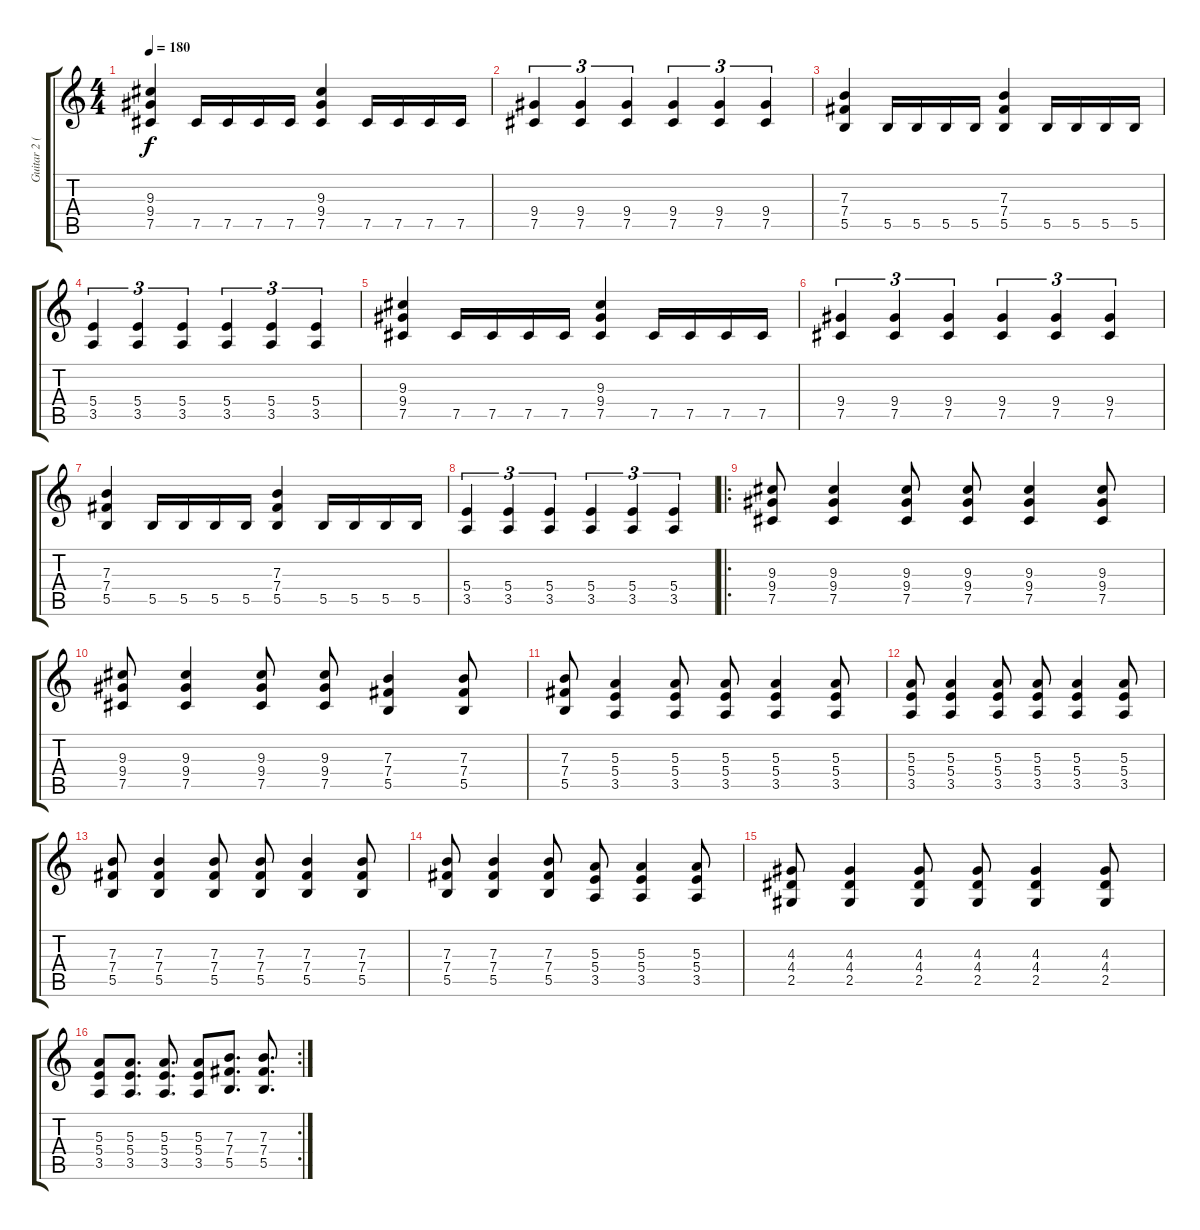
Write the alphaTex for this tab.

\track ("Guitar 2 (Rhythm)" "Guitar 2 (") {instrument distortionguitar}
\staff {score tabs}
\tuning (Db4 Ab3 E3 B2 Gb2 Db2) {hide}
\ts (4 4)
\tempo 180
\clef g2
\ks c
(9.3 9.4 7.5).4{dy f} 7.5.16 7.5.16 7.5.16 7.5.16 (9.3 9.4 7.5).4 7.5.16 7.5.16 7.5.16 7.5.16 |
(9.4 7.5).4{tu (3 2)} (9.4 7.5).4{tu (3 2)} (9.4 7.5).4{tu (3 2)} (9.4 7.5).4{tu (3 2)} (9.4 7.5).4{tu (3 2)} (9.4 7.5).4{tu (3 2)} |
(7.3 7.4 5.5).4 5.5.16 5.5.16 5.5.16 5.5.16 (7.3 7.4 5.5).4 5.5.16 5.5.16 5.5.16 5.5.16 |
(5.4 3.5).4{tu (3 2)} (5.4 3.5).4{tu (3 2)} (5.4 3.5).4{tu (3 2)} (5.4 3.5).4{tu (3 2)} (5.4 3.5).4{tu (3 2)} (5.4 3.5).4{tu (3 2)} |
(9.3 9.4 7.5).4 7.5.16 7.5.16 7.5.16 7.5.16 (9.3 9.4 7.5).4 7.5.16 7.5.16 7.5.16 7.5.16 |
(9.4 7.5).4{tu (3 2)} (9.4 7.5).4{tu (3 2)} (9.4 7.5).4{tu (3 2)} (9.4 7.5).4{tu (3 2)} (9.4 7.5).4{tu (3 2)} (9.4 7.5).4{tu (3 2)} |
(7.3 7.4 5.5).4 5.5.16 5.5.16 5.5.16 5.5.16 (7.3 7.4 5.5).4 5.5.16 5.5.16 5.5.16 5.5.16 |
(5.4 3.5).4{tu (3 2)} (5.4 3.5).4{tu (3 2)} (5.4 3.5).4{tu (3 2)} (5.4 3.5).4{tu (3 2)} (5.4 3.5).4{tu (3 2)} (5.4 3.5).4{tu (3 2)} |
\ro
(9.3 9.4 7.5).8 (9.3 9.4 7.5).4 (9.3 9.4 7.5).8 (9.3 9.4 7.5).8 (9.3 9.4 7.5).4 (9.3 9.4 7.5).8 |
(9.3 9.4 7.5).8 (9.3 9.4 7.5).4 (9.3 9.4 7.5).8 (9.3 9.4 7.5).8 (7.3 7.4 5.5).4 (7.3 7.4 5.5).8 |
(7.3 7.4 5.5).8 (5.3 5.4 3.5).4 (5.3 5.4 3.5).8 (5.3 5.4 3.5).8 (5.3 5.4 3.5).4 (5.3 5.4 3.5).8 |
(5.3 5.4 3.5).8 (5.3 5.4 3.5).4 (5.3 5.4 3.5).8 (5.3 5.4 3.5).8 (5.3 5.4 3.5).4 (5.3 5.4 3.5).8 |
(7.3 7.4 5.5).8 (7.3 7.4 5.5).4 (7.3 7.4 5.5).8 (7.3 7.4 5.5).8 (7.3 7.4 5.5).4 (7.3 7.4 5.5).8 |
(7.3 7.4 5.5).8 (7.3 7.4 5.5).4 (7.3 7.4 5.5).8 (5.3 5.4 3.5).8 (5.3 5.4 3.5).4 (5.3 5.4 3.5).8 |
(4.3 4.4 2.5).8 (4.3 4.4 2.5).4 (4.3 4.4 2.5).8 (4.3 4.4 2.5).8 (4.3 4.4 2.5).4 (4.3 4.4 2.5).8 |
\rc 2
(5.3 5.4 3.5).8 (5.3 5.4 3.5).8{d} (5.3 5.4 3.5).8{d} (5.3 5.4 3.5).8 (7.3 7.4 5.5).8{d} (7.3 7.4 5.5).8{d}
